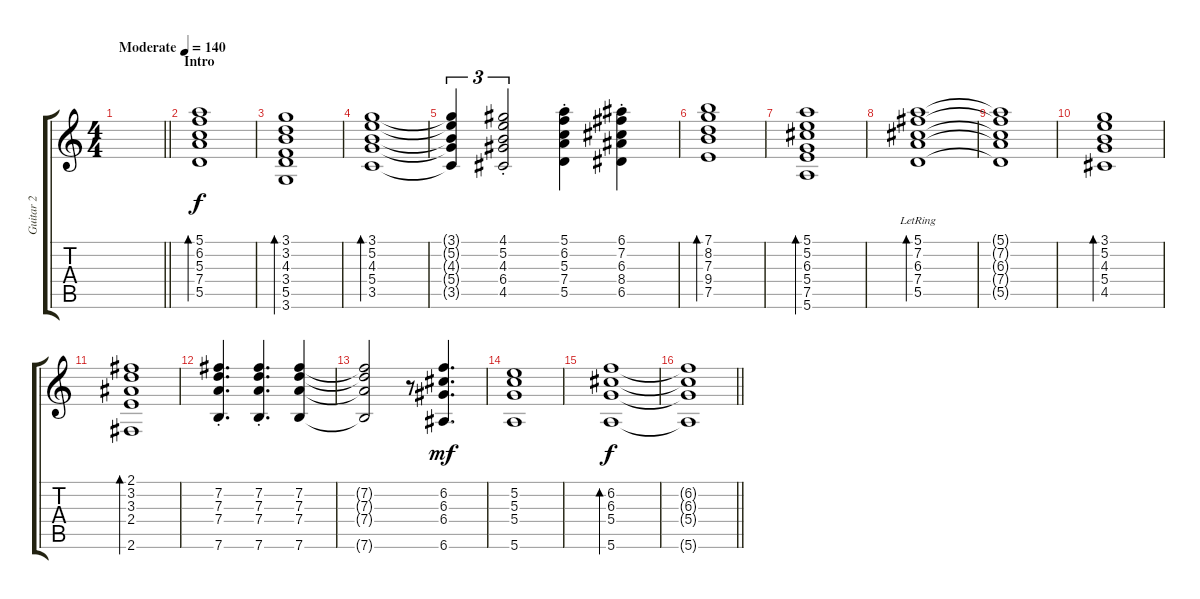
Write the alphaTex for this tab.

\track ("Guitar 2" "Guitar 2") {instrument electricguitarjazz}
\staff {score tabs}
\tuning (E4 B3 G3 D3 A2 E2) {hide}
\ts (4 4)
\tempo (140 "Moderate")
\clef g2
\barLineRight lightlight
\ks c
|
\section ("" "Intro")
(5.1 6.2 5.3 7.4 5.5).1{bd 240} |
(3.1 3.2 4.3 3.4 5.5 3.6).1{bd 60} |
(3.1 5.2 4.3 5.4 3.5).1{bd 60} |
(3.1{t} 5.2{t} 4.3{t} 5.4{t} 3.5{t}).4{tu (3 2)} (4.1{st} 5.2{st} 4.3{st} 6.4{st} 4.5{st}).2{tu (3 2)} (5.1{st} 6.2{st} 5.3{st} 7.4{st} 5.5{st}).4 (6.1{st} 7.2{st} 6.3{st} 8.4{st} 6.5{st}).4 |
(7.1 8.2 7.3 9.4 7.5).1{bd 60} |
(5.1 5.2 6.3 5.4 7.5 5.6).1{bd 60} |
(5.1{lr} 7.2{lr} 6.3{lr} 7.4{lr} 5.5{lr}).1{bd 60} |
(5.1{t} 7.2{t} 6.3{t} 7.4{t} 5.5{t}).1 |
(3.1 5.2 4.3 5.4 4.5).1{bd 60} |
(2.1 3.2 3.3 2.4 2.6).1{bd 60} |
(7.2{st} 7.3{st} 7.4{st} 7.6{st}).4{d} (7.2{st} 7.3{st} 7.4{st} 7.6{st}).4{d} (7.2 7.3 7.4 7.6).4 |
(7.2{t} 7.3{t} 7.4{t} 7.6{t}).2 r.8 (6.2 6.3 6.4 6.6).4{d dy mf} |
(5.2 5.3 5.4 5.6).1 |
(6.2 6.3 5.4 5.6).1{bd 240 dy f} |
\barLineRight lightlight
(6.2{t} 6.3{t} 5.4{t} 5.6{t}).1
